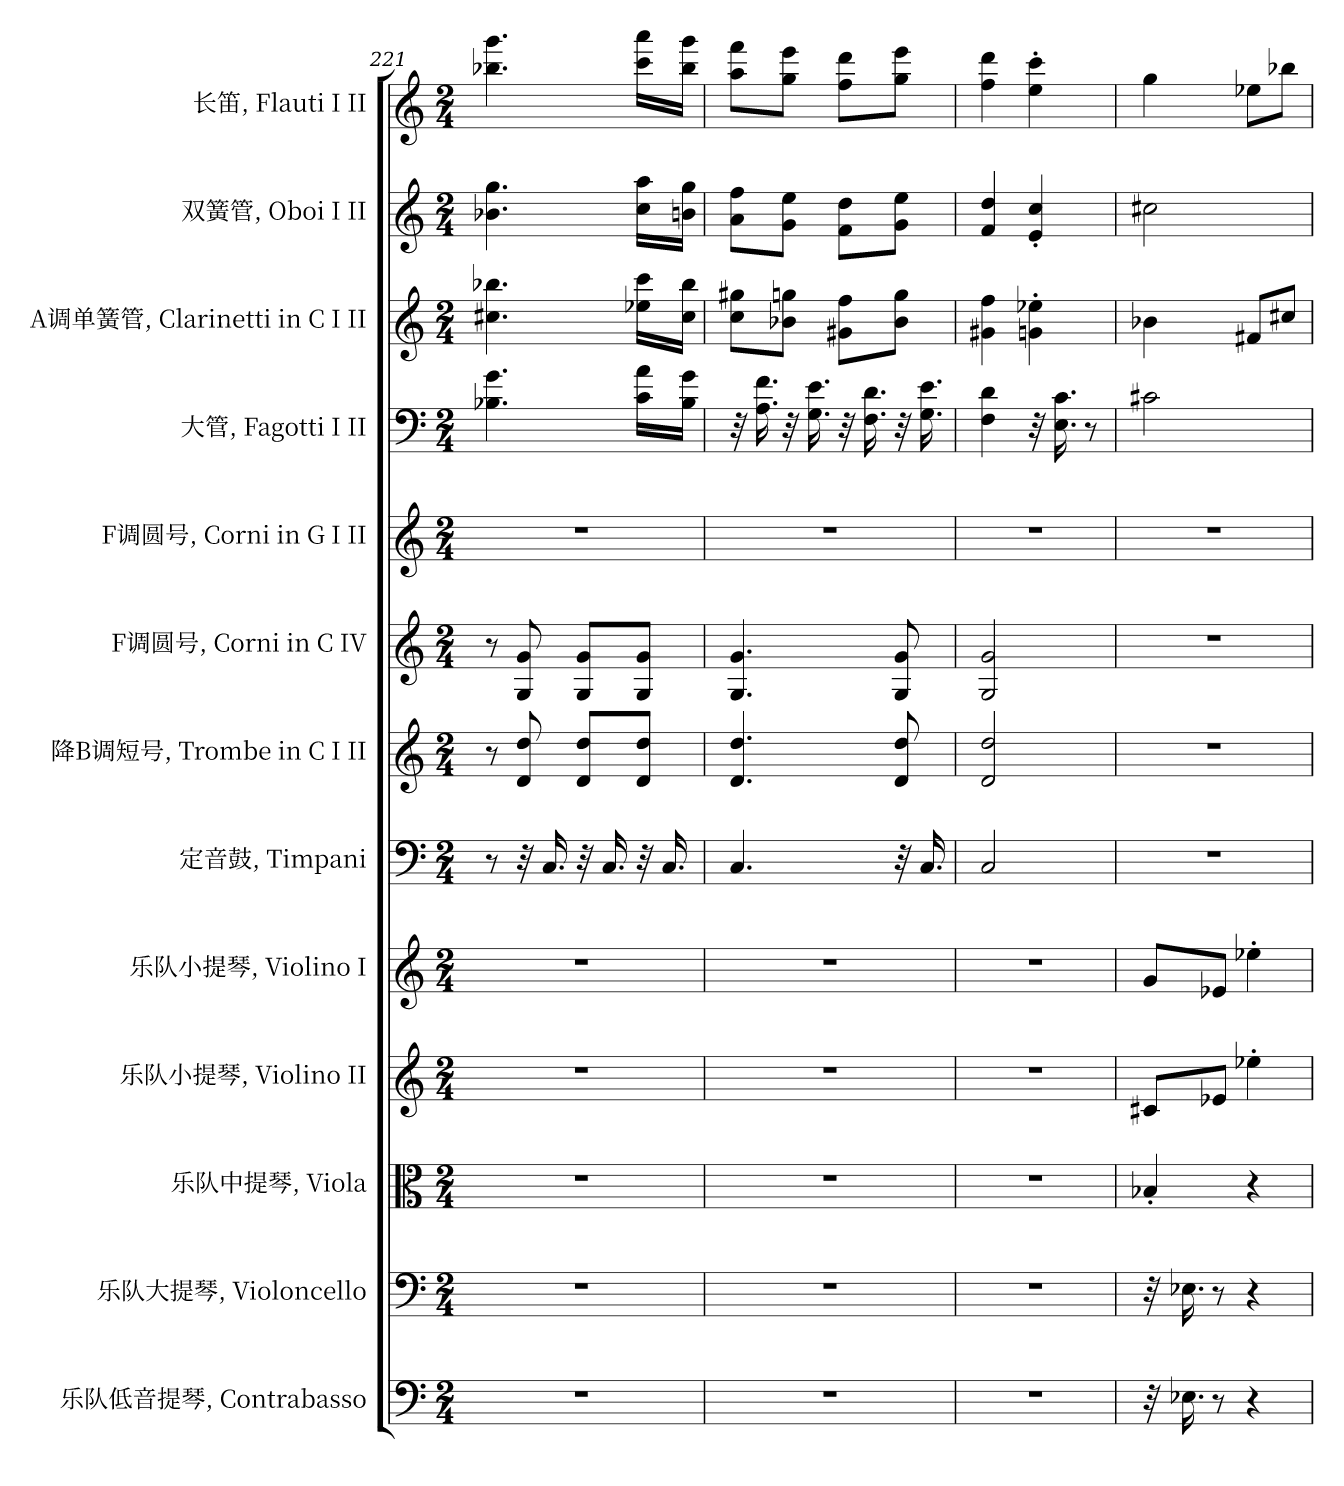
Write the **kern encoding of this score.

**kern	**kern	**kern	**kern	**kern	**kern	**kern	**kern	**kern	**kern	**kern	**kern	**kern
*part13	*part12	*part11	*part10	*part9	*part8	*part7	*part6	*part5	*part4	*part3	*part2	*part1
*staff13	*staff12	*staff11	*staff10	*staff9	*staff8	*staff7	*staff6	*staff5	*staff4	*staff3	*staff2	*staff1
*I"乐队低音提琴, Contrabasso	*I"乐队大提琴, Violoncello	*I"乐队中提琴, Viola	*I"乐队小提琴, Violino II	*I"乐队小提琴, Violino I	*I"定音鼓, Timpani	*I"降B调短号, Trombe in C I II	*I"F调圆号, Corni in C IV	*I"F调圆号, Corni in G I II	*I"大管, Fagotti I II	*I"A调单簧管, Clarinetti in C I II	*I"双簧管, Oboi I II	*I"长笛, Flauti I II
*I'Cbs.	*	*	*	*	*I'Timp.	*	*	*	*	*I'A Cl.	*I'Ob.	*I'Fl.
*clefF4	*clefF4	*clefC3	*clefG2	*clefG2	*clefF4	*clefG2	*clefG2	*clefG2	*clefF4	*clefG2	*clefG2	*clefG2
*ITrd7c12	*	*	*	*	*	*ITrd1c2	*ITrd4c7	*ITrd4c7	*	*ITrd2c3	*	*
*k[]	*k[]	*k[]	*k[]	*k[]	*k[]	*k[b-e-]	*k[b-]	*k[b-]	*k[]	*k[f#c#g#]	*k[]	*k[]
*M2/4	*M2/4	*M2/4	*M2/4	*M2/4	*M2/4	*M2/4	*M2/4	*M2/4	*M2/4	*M2/4	*M2/4	*M2/4
*MM122	*MM122	*MM122	*MM122	*MM122	*MM122	*MM122	*MM122	*MM122	*MM122	*MM122	*MM122	*MM122
=221	=221	=221	=221	=221	=221	=221	=221	=221	=221	=221	=221	=221
2r	2r	2r	2r	2r	8r	8r	8r	2r	4.B-X\ 4.g\	4.a#X\ 4.ggn\	4.b-X\ 4.gg\	4.bb-X\ 4.ggg\
.	.	.	.	.	32r	8c/ 8cc/	8C/ 8c/	.	.	.	.	.
.	.	.	.	.	16.C/	.	.	.	.	.	.	.
.	.	.	.	.	32r	8c/ 8cc/L	8C/ 8c/L	.	.	.	.	.
.	.	.	.	.	16.C/	.	.	.	.	.	.	.
.	.	.	.	.	32r	8c/ 8cc/J	8C/ 8c/J	.	16c\ 16a\LL	16ccn\ 16aa\LL	16cc\ 16aa\LL	16ccc\ 16aaa\LL
.	.	.	.	.	16.C/	.	.	.	.	.	.	.
.	.	.	.	.	.	.	.	.	16B-\ 16g\JJ	16a#\ 16gg\JJ	16bn\ 16gg\JJ	16bb-\ 16ggg\JJ
=222	=222	=222	=222	=222	=222	=222	=222	=222	=222	=222	=222	=222
*	*	*	*	*	*	*	*	*	*	*	*	*MM122
2r	2r	2r	2r	2r	4.C/	4.c/ 4.cc/	4.C/ 4.c/	2r	32r	8a\ 8ee#X\L	8a\ 8ff\L	8aa\ 8fff\L
.	.	.	.	.	.	.	.	.	16.A\ 16.f\	.	.	.
.	.	.	.	.	.	.	.	.	32r	8gn\ 8een\J	8g\ 8ee\J	8gg\ 8eee\J
.	.	.	.	.	.	.	.	.	16.G\ 16.e\	.	.	.
*	*	*	*	*	*	*	*	*	*	*	*	*MM130
.	.	.	.	.	.	.	.	.	32r	8e#X\ 8dd\L	8f\ 8dd\L	8ff\ 8ddd\L
.	.	.	.	.	.	.	.	.	16.F\ 16.d\	.	.	.
.	.	.	.	.	32r	8c/ 8cc/	8C/ 8c/	.	32r	8g\ 8ee\J	8g\ 8ee\J	8gg\ 8eee\J
.	.	.	.	.	16.C/	.	.	.	16.G\ 16.e\	.	.	.
!!LO:PB:g=z
=223	=223	=223	=223	=223	=223	=223	=223	=223	=223	=223	=223	=223
*	*	*	*	*	*	*	*	*	*	*	*	*MM122
2r	2r	2r	2r	2r	2C/	2c/ 2cc/	2C/ 2c/	2r	4F\ 4d\	4e#X\ 4dd\	4f/ 4dd/	4ff\ 4ddd\
*	*	*	*	*	*	*	*	*	*	*	*	*MM130
.	.	.	.	.	.	.	.	.	32r	4en\' 4ccn\'	4e/' 4cc/'	4ee\' 4ccc\'
.	.	.	.	.	.	.	.	.	16.E\ 16.c\	.	.	.
.	.	.	.	.	.	.	.	.	8r	.	.	.
=224	=224	=224	=224	=224	=224	=224	=224	=224	=224	=224	=224	=224
*	*	*	*	*	*	*	*	*	*	*	*	*MM123
32r	32r	4B-X'/	8c#X/L	8g/L	2r	2r	2r	2r	2c#X\	4gn\	2cc#X\	4gg\
16.EE-X\	16.E-X\	.	.	.	.	.	.	.	.	.	.	.
8r	8r	.	8e-X/J	8e-X/J	.	.	.	.	.	.	.	.
*	*	*	*	*	*	*	*	*	*	*	*	*MM133
4r	4r	4r	4ee-X'\	4ee-X'\	.	.	.	.	.	8d#X/L	.	8ee-X\L
.	.	.	.	.	.	.	.	.	.	8a#X/J	.	8bb-X\J
=	=	=	=	=	=	=	=	=	=	=	=	=
*-	*-	*-	*-	*-	*-	*-	*-	*-	*-	*-	*-	*-
